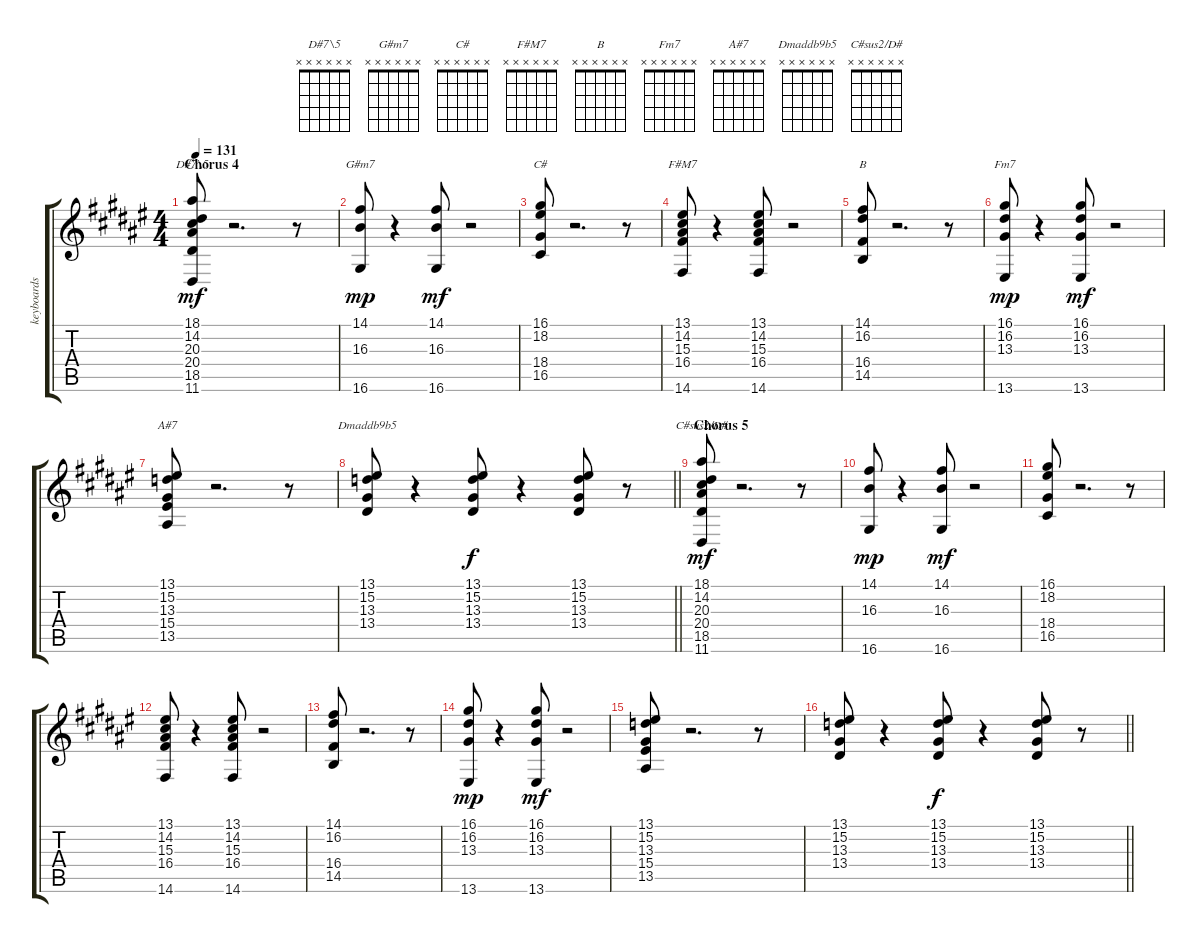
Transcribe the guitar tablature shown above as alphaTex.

\track ("keyboards" "keyboards") {instrument rockorgan}
\staff {score tabs}
\tuning (E4 B3 G3 D3 A2 E2) {hide}
\chord ("D#7\\5" x x x x x x)
\chord ("G#m7" x x x x x x)
\chord ("C#" x x x x x x)
\chord ("F#M7" x x x x x x)
\chord ("B" x x x x x x)
\chord ("Fm7" x x x x x x)
\chord ("A#7" x x x x x x)
\chord ("Dmaddb9b5" x x x x x x)
\chord ("C#sus2/D#" x x x x x x)
\ts (4 4)
\section ("" "Chorus 4")
\tempo 131
\clef g2
\ks f#
(18.1 14.2 20.3 20.4 18.5 11.6).8{ch "D#7\\5" dy mf} r.2{d} r.8 |
(14.1 16.3 16.6).8{ch "G#m7" dy mp} r.4 (14.1 16.3 16.6).8{dy mf} r.2 |
(16.1 18.2 18.4 16.5).8{ch "C#"} r.2{d} r.8 |
(13.1 14.2 15.3 16.4 14.6).8{ch "F#M7"} r.4 (13.1 14.2 15.3 16.4 14.6).8 r.2 |
(14.1 16.2 16.4 14.5).8{ch "B"} r.2{d} r.8 |
(16.1 16.2 13.3 13.6).8{ch "Fm7" dy mp} r.4 (16.1 16.2 13.3 13.6).8{dy mf} r.2 |
(13.1 15.2 13.3 15.4 13.5).8{ch "A#7"} r.2{d} r.8 |
\barLineRight lightlight
(13.1 15.2 13.3 13.4).8{ch "Dmaddb9b5"} r.4 (13.1 15.2 13.3 13.4).8{dy f} r.4 (13.1 15.2 13.3 13.4).8 r.8 |
\section ("" "Chorus 5")
(18.1 14.2 20.3 20.4 18.5 11.6).8{ch "C#sus2/D#" dy mf} r.2{d} r.8 |
(14.1 16.3 16.6).8{dy mp} r.4 (14.1 16.3 16.6).8{dy mf} r.2 |
(16.1 18.2 18.4 16.5).8 r.2{d} r.8 |
(13.1 14.2 15.3 16.4 14.6).8 r.4 (13.1 14.2 15.3 16.4 14.6).8 r.2 |
(14.1 16.2 16.4 14.5).8 r.2{d} r.8 |
(16.1 16.2 13.3 13.6).8{dy mp} r.4 (16.1 16.2 13.3 13.6).8{dy mf} r.2 |
(13.1 15.2 13.3 15.4 13.5).8 r.2{d} r.8 |
\barLineRight lightlight
(13.1 15.2 13.3 13.4).8 r.4 (13.1 15.2 13.3 13.4).8{dy f} r.4 (13.1 15.2 13.3 13.4).8 r.8
